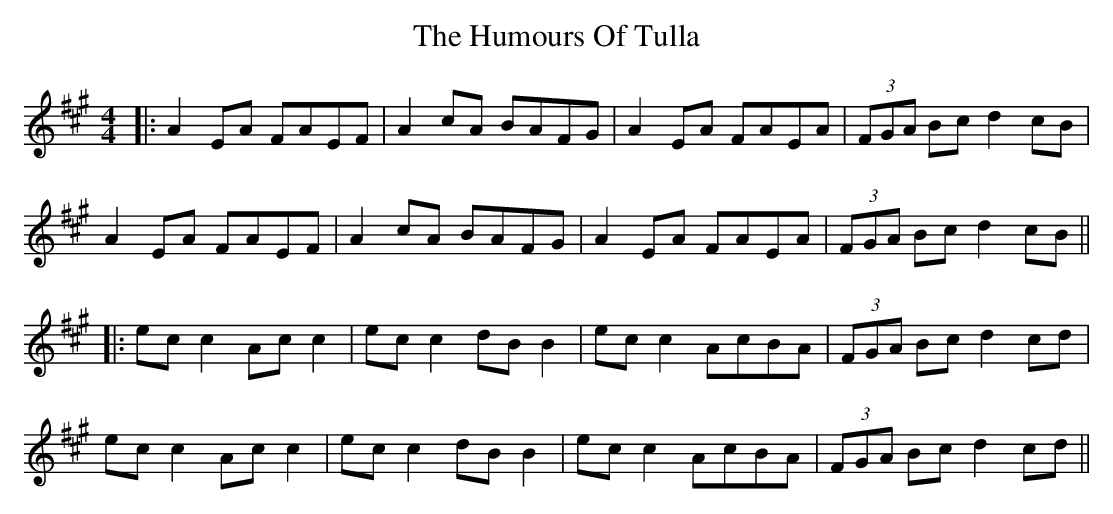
X:1
T: The Humours Of Tulla
M: 4/4
L: 1/8
K: Amaj
|: A2EA FAEF | A2cA BAFG | A2EA FAEA | (3FGA Bc d2cB |
A2EA FAEF | A2cA BAFG | A2EA FAEA | (3FGA Bc d2cB ||
|: ec c2 Ac c2 | ec c2 dB B2 | ec c2 AcBA | (3FGA Bc d2cd |
ec c2 Ac c2 | ec c2 dB B2 | ec c2 AcBA | (3FGA Bc d2cd ||
